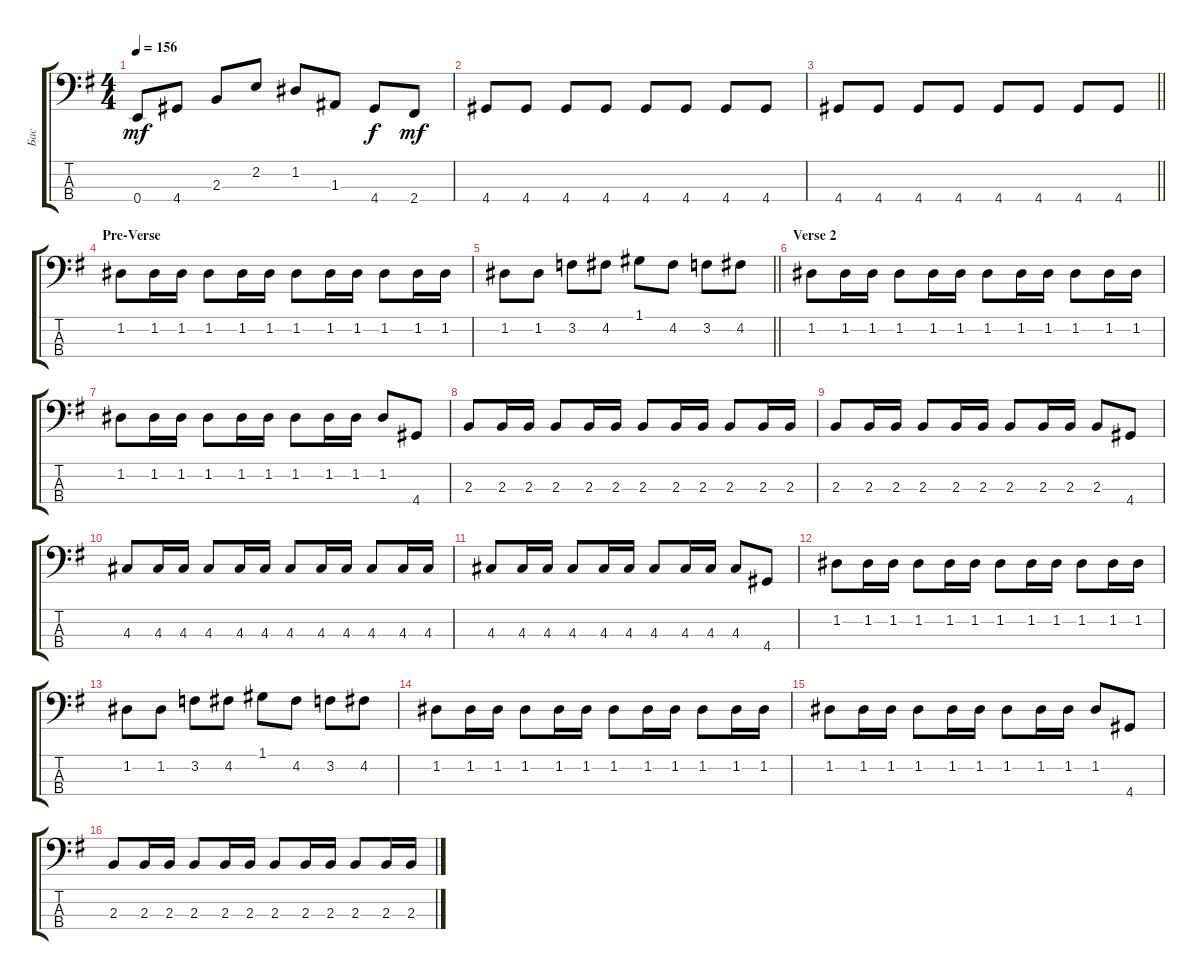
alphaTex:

\track ("Бас" "Бас") {instrument electricbassfinger}
\staff {score tabs}
\tuning (G2 D2 A1 E1) {hide}
\ts (4 4)
\tempo 156
\clef f4
\ks eminor
0.4.8{dy mf} 4.4.8 2.3.8 2.2.8 1.2.8 1.3.8 4.4.8{dy f} 2.4.8{dy mf} |
4.4.8 4.4.8 4.4.8 4.4.8 4.4.8 4.4.8 4.4.8 4.4.8 |
\barLineRight lightlight
4.4.8 4.4.8 4.4.8 4.4.8 4.4.8 4.4.8 4.4.8 4.4.8 |
\section ("" "Pre-Verse")
1.2.8 1.2.16 1.2.16 1.2.8 1.2.16 1.2.16 1.2.8 1.2.16 1.2.16 1.2.8 1.2.16 1.2.16 |
\barLineRight lightlight
1.2.8 1.2.8 3.2.8 4.2.8 1.1.8 4.2.8 3.2.8 4.2.8 |
\section ("" "Verse 2")
1.2.8 1.2.16 1.2.16 1.2.8 1.2.16 1.2.16 1.2.8 1.2.16 1.2.16 1.2.8 1.2.16 1.2.16 |
1.2.8 1.2.16 1.2.16 1.2.8 1.2.16 1.2.16 1.2.8 1.2.16 1.2.16 1.2.8 4.4.8 |
2.3.8 2.3.16 2.3.16 2.3.8 2.3.16 2.3.16 2.3.8 2.3.16 2.3.16 2.3.8 2.3.16 2.3.16 |
2.3.8 2.3.16 2.3.16 2.3.8 2.3.16 2.3.16 2.3.8 2.3.16 2.3.16 2.3.8 4.4.8 |
4.3.8 4.3.16 4.3.16 4.3.8 4.3.16 4.3.16 4.3.8 4.3.16 4.3.16 4.3.8 4.3.16 4.3.16 |
4.3.8 4.3.16 4.3.16 4.3.8 4.3.16 4.3.16 4.3.8 4.3.16 4.3.16 4.3.8 4.4.8 |
1.2.8 1.2.16 1.2.16 1.2.8 1.2.16 1.2.16 1.2.8 1.2.16 1.2.16 1.2.8 1.2.16 1.2.16 |
1.2.8 1.2.8 3.2.8 4.2.8 1.1.8 4.2.8 3.2.8 4.2.8 |
1.2.8 1.2.16 1.2.16 1.2.8 1.2.16 1.2.16 1.2.8 1.2.16 1.2.16 1.2.8 1.2.16 1.2.16 |
1.2.8 1.2.16 1.2.16 1.2.8 1.2.16 1.2.16 1.2.8 1.2.16 1.2.16 1.2.8 4.4.8 |
2.3.8 2.3.16 2.3.16 2.3.8 2.3.16 2.3.16 2.3.8 2.3.16 2.3.16 2.3.8 2.3.16 2.3.16
